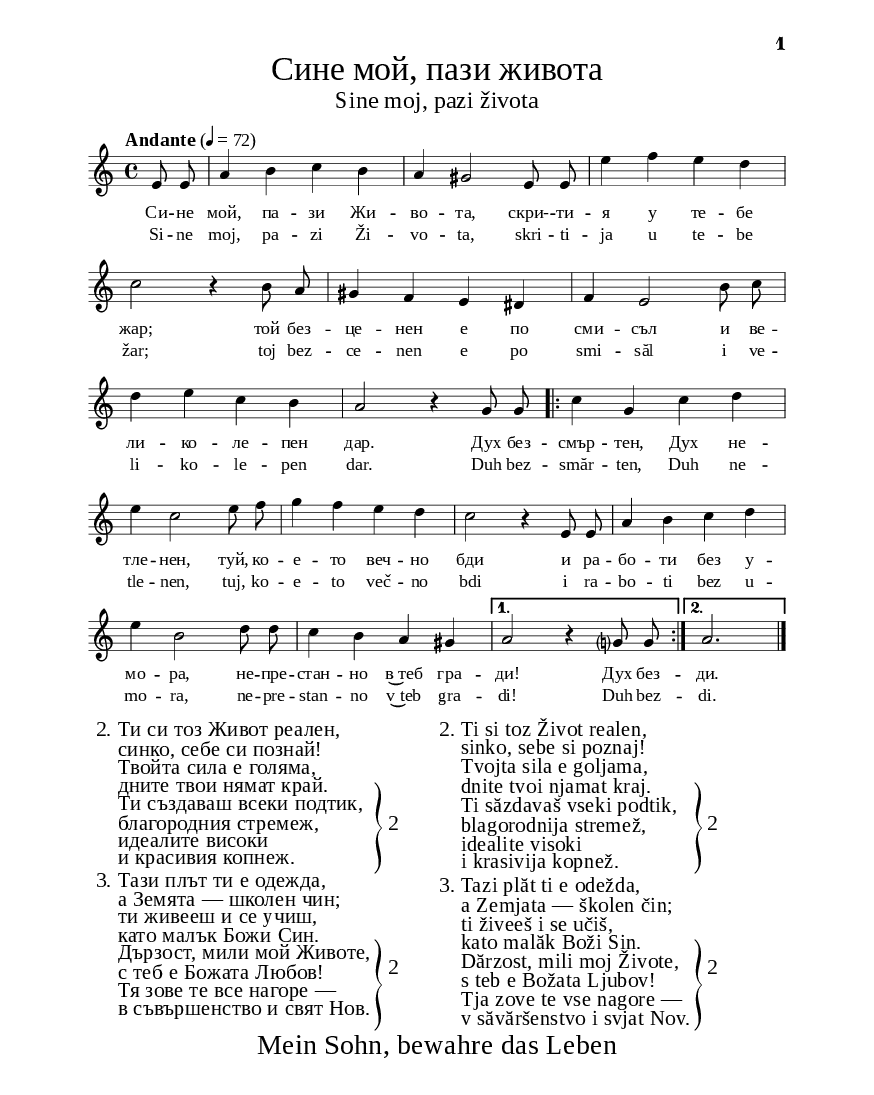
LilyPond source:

\version "2.24.2"

% include paper part and global functions
\include "include/globals.ily"

"rightBraces045" = \markup {
  \column {
    % repeat braces
    \translate #'(0 . -13.5 )
    \right-brace #44

    \translate #'(0 . -15.4 )
    \right-brace #44
  }
  \column {
    % repeat numbers
    \translate #'(0 . -13.9 )
    2

    \translate #'(0 . -19.8 )
    2
  }
}

\bookpart {
  \label #'ref045
  \tocItem \markup "Сине мой, пази живота – Sine moj, pazi života"
  \include "include/bookpart-paper.ily"
  \score {
    \include "include/score-layout.ily"

    \new Voice \absolute  {
      \clef treble
      \key a \minor
      \time 4/4
      \tempoFunc "Andante" 4 "72"
      \autoBeamOff
      \partial 4


      e'8 e'8 | a'4 b' c''4 b' | a'4 gis'2 e'8 e' | e''4 f'' e''4 d'' | \break 
      
       c''2 r4 b'8 a'  |  gis'4 f'  e'4 dis' |  f'4 e'2  b'8 c'' \break |

      d''4 e'' c''4 b' | a'2 r4 g'8 g' \repeat volta 2 {
        |  c''4 g' c''4 d'' | e''4 c''2 e''8 f'' | g''4 f'' e''4 d'' | c''2 r4 e'8 e' | a'4 b'  c''4 d'' \break |

        e''4 b'2 d''8 d'' c''4 b' a'4 gis' |
      } \alternative { { a'2 r4 g'?8 g'  } { a'2. } } \bar "|."
    }

    \addlyrics {
      Си -- не мой, па -- зи Жи -- во -- та, "скри-" -- ти -- я у
      те -- бе жар; той без -- це -- нен е по сми -- съл и ве --
      ли -- ко -- ле -- пен дар. Дух без -- смър -- тен, Дух не -- тле -- нен,
      туй, ко -- е -- то веч -- но бди и ра -- бо -- ти без у --
      мо -- ра, не -- пре -- стан -- но в~теб гра -- ди! Дух без -- ди.
    }

    \addlyrics {
      Si -- ne moj, pa -- zi Ži -- vo -- ta, skri -- ti -- ja u
      te -- be žar; toj bez -- ce -- nen e po smi -- săl i ve --
      li -- ko -- le -- pen dar. Duh bez -- smăr -- ten, Duh ne -- tle -- nen,
      tuj, ko -- e -- to več -- no bdi i ra -- bo -- ti bez u --
      mo -- ra, ne -- pre -- stan -- no v~teb gra -- di! Duh bez -- di.
    }
    \header {
      title = \titleFunc "Сине мой, пази живота" "Sine moj, pazi života"
    }

    \midi{}

  } % score

  \markup \fontsize #bgCoupletFontSize {
    \hspace #1
    \override #`(baseline-skip . ,bgCoupletBaselineSkip)
    \column {
      \vspace #0.3

      \line { 2. Ти си тоз Живот реален, }

      \line {   "   " синко, себе си познай! }

      \line {   "   " Твойта сила е голяма, }

      \line {   "   " дните твои нямат край. }

      \line {   "   " Ти създаваш всеки подтик, }

      \line {   "   " благородния стремеж,}

      \line {   "   " идеалите високи}

      \line {   "   " и красивия копнеж.}
      \vspace #0.2

      \line {   3. Тази плът ти е одежда,}

      \line {   "   " а Земята — школен чин;}

      \line {   "   " ти живееш и се учиш,}

      \line {   "   " като малък Божи Син.}

      \line {   "   " Дързост, мили мой Животе,}

      \line {   "   " с теб е Божата Любов!}

      \line {   "   " Тя зове те все нагоре —}

      \line {   "   " в съвършенство и свят Нов.}
    }\"rightBraces045"

    \hspace #5
    \override #`(baseline-skip . ,bgCoupletBaselineSkip)
     \column {
      \vspace #0.3

      \line { 2. Ti si toz Život realen, }

      \line {   "   " sinko, sebe si poznaj! }

      \line {   "   " Tvojta sila e goljama, }

      \line {   "   " dnite tvoi njamat kraj. }

      \line {   "   " Ti săzdavaš vseki podtik, }

      \line {   "   " blagorodnija stremež,}

      \line {   "   " idealite visoki}

      \line {   "   " i krasivija kopnež.}
      \vspace #0.2

      \line {   3. Tazi plăt ti e odežda,}

      \line {   "   " a Zemjata — školen čin;}

      \line {   "   " ti živeeš i se učiš,}

      \line {   "   " kato malăk Boži Sin.}

      \line {   "   " Dărzost, mili moj Živote,}

      \line {   "   " s teb e Božata Ljubov!}

      \line {   "   " Tja zove te vse nagore —}

      \line {   "   " v săvăršenstvo i svjat Nov.}
    } \"rightBraces045" %column
  } % markup

  % include foreign translation(s) of the song
  \version "2.24.4"

\markup \fill-line { \fontsize #deTitleFontSize "Mein Sohn, bewahre das Leben" }
\markup \null
\markup \null
\markup \abs-fontsize #11 \override #`(baseline-skip . ,bgCoupletBaselineSkip) {
  \fill-line {
    \hspace #0.1
    \column {
      \line {
        \bold "1."
        \column {
          "Mein Sohn, bewahre das Leben,"
          "die in dir verborgene Glut."
          "Es ist seinem Sinn nach kostbar"
          "und ein herrliches Geschenk!"
          "Unsterblicher, unvergänglicher Geist,"
          "der, der ewig wacht"
          "und unermüdlich arbeitet,"
          "unaufhörlich in dir erschafft."
        }
      }
      \vspace #1
      \line {
        \bold "2."
        \column {
          "Du bist dieses wirkliche Leben;"
          "Sohn, erkenne dich!"
          "Deine Kraft ist groß,"
          "deine Tage haben kein Ende."
          "Du erschaffst jede Regung,"
          "das edle Streben,"
          "die hohen Ideale"
          "und die schöne Sehnsucht."
        }
      }
      \vspace #1
      \line {
        \bold "3."
        \column {
          "Dieses Fleisch ist dein Gewand,"
          "und die Erde eine Schulbank."
          "Du lebst und lernst,"
          "wie ein kleiner Sohn Gottes."
          "Kühnheit, mein liebes Leben,"
          "mit dir ist die göttliche Liebe!"
          "Sie ruft dich immer nach oben"
          "in die Vollkommenheit und in die neue Welt."
        }
      }
    }
    \hspace #0.1
  }
}


} % bookpart
